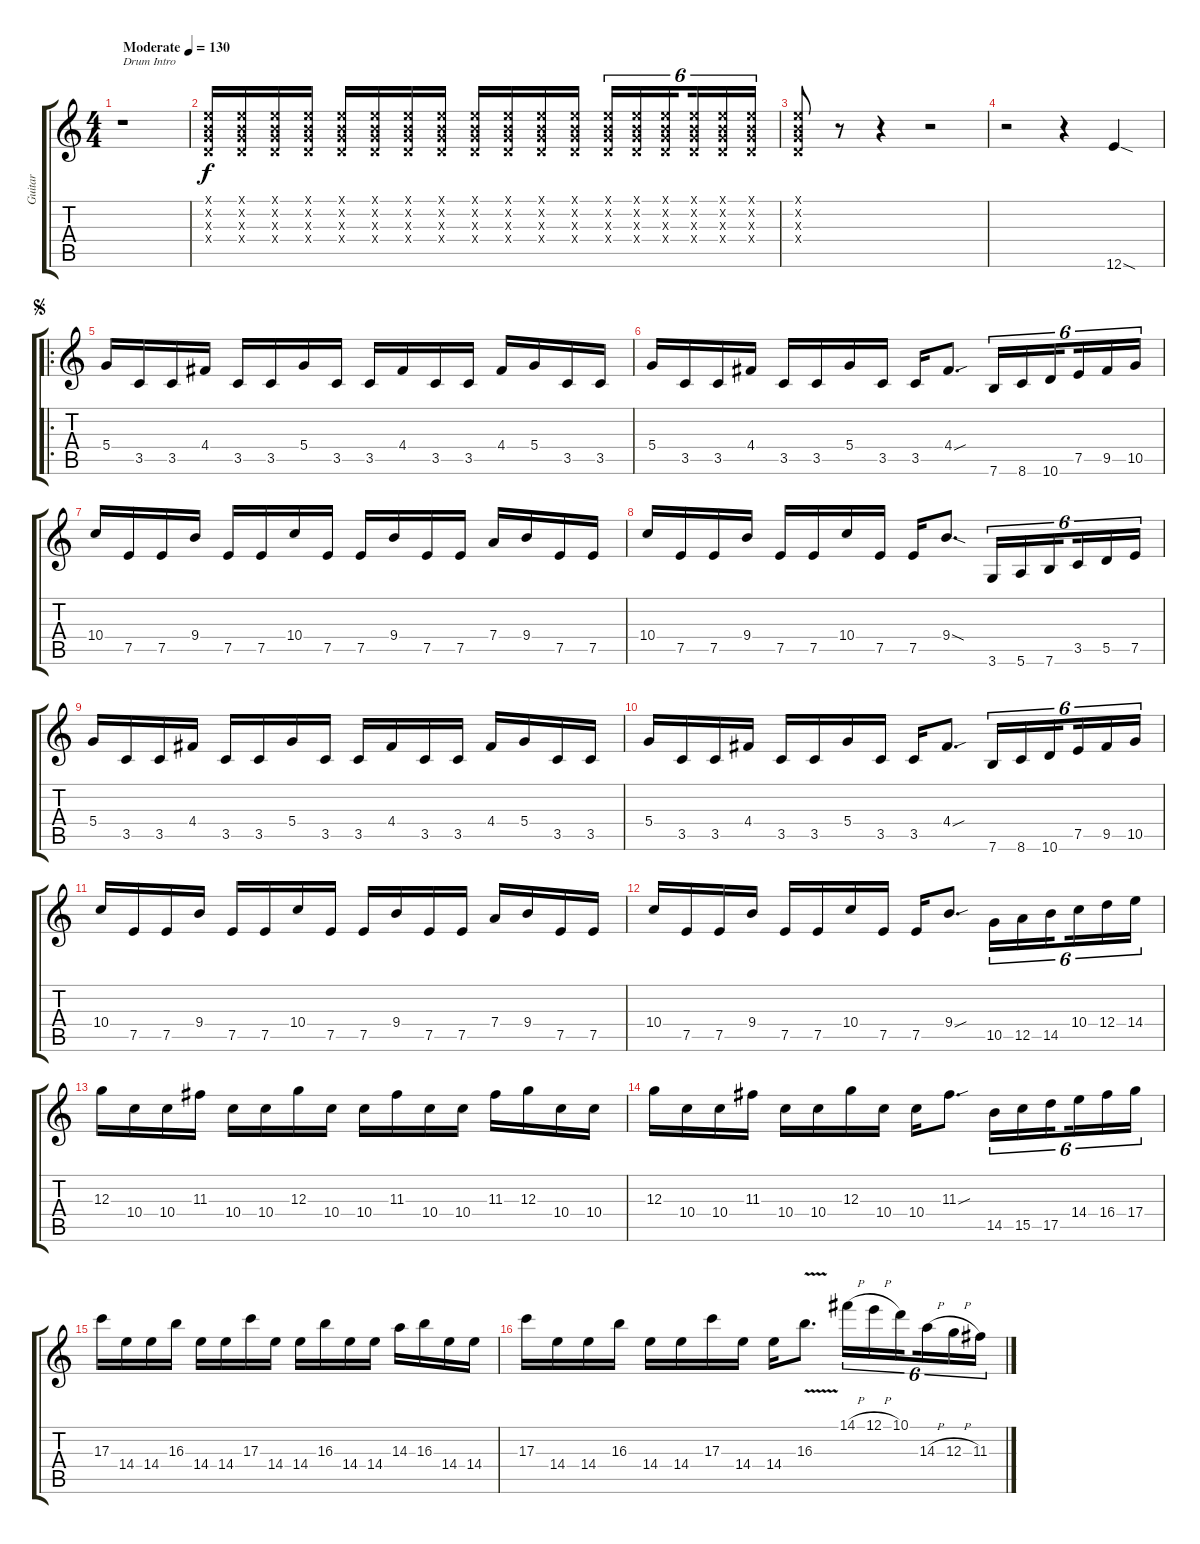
\track ("Guitar" "Guitar") {instrument distortionguitar}
\staff {score tabs}
\tuning (E4 B3 G3 D3 A2 E2) {hide}
\ts (4 4)
\tempo (130 "Moderate")
\clef g2
\ks c
r.1{txt "Drum Intro" dy f instrument distortionguitar} |
(0.1{x} 0.2{x} 0.3{x} 0.4{x}).16 (0.1{x} 0.2{x} 0.3{x} 0.4{x}).16 (0.1{x} 0.2{x} 0.3{x} 0.4{x}).16 (0.1{x} 0.2{x} 0.3{x} 0.4{x}).16 (0.1{x} 0.2{x} 0.3{x} 0.4{x}).16 (0.1{x} 0.2{x} 0.3{x} 0.4{x}).16 (0.1{x} 0.2{x} 0.3{x} 0.4{x}).16 (0.1{x} 0.2{x} 0.3{x} 0.4{x}).16 (0.1{x} 0.2{x} 0.3{x} 0.4{x}).16 (0.1{x} 0.2{x} 0.3{x} 0.4{x}).16 (0.1{x} 0.2{x} 0.3{x} 0.4{x}).16 (0.1{x} 0.2{x} 0.3{x} 0.4{x}).16 (0.1{x} 0.2{x} 0.3{x} 0.4{x}).16{tu (6 4)} (0.1{x} 0.2{x} 0.3{x} 0.4{x}).16{tu (6 4)} (0.1{x} 0.2{x} 0.3{x} 0.4{x}).16{tu (6 4) beam splitsecondary} (0.1{x} 0.2{x} 0.3{x} 0.4{x}).16{tu (6 4)} (0.1{x} 0.2{x} 0.3{x} 0.4{x}).16{tu (6 4)} (0.1{x} 0.2{x} 0.3{x} 0.4{x}).16{tu (6 4)} |
(0.1{x} 0.2{x} 0.3{x} 0.4{x}).8 r.8 r.4 r.2 |
r.2 r.4 12.6{sod}.4 |
\ro
\jump segno
5.4.16 3.5.16 3.5.16 4.4.16 3.5.16 3.5.16 5.4.16 3.5.16 3.5.16 4.4.16 3.5.16 3.5.16 4.4.16 5.4.16 3.5.16 3.5.16 |
5.4.16 3.5.16 3.5.16 4.4.16 3.5.16 3.5.16 5.4.16 3.5.16 3.5.16 4.4{sou}.8{d} 7.6.16{tu (6 4)} 8.6.16{tu (6 4)} 10.6.16{tu (6 4) beam splitsecondary} 7.5.16{tu (6 4)} 9.5.16{tu (6 4)} 10.5.16{tu (6 4)} |
10.4.16 7.5.16 7.5.16 9.4.16 7.5.16 7.5.16 10.4.16 7.5.16 7.5.16 9.4.16 7.5.16 7.5.16 7.4.16 9.4.16 7.5.16 7.5.16 |
10.4.16 7.5.16 7.5.16 9.4.16 7.5.16 7.5.16 10.4.16 7.5.16 7.5.16 9.4{sod}.8{d} 3.6.16{tu (6 4)} 5.6.16{tu (6 4)} 7.6.16{tu (6 4) beam splitsecondary} 3.5.16{tu (6 4)} 5.5.16{tu (6 4)} 7.5.16{tu (6 4)} |
5.4.16 3.5.16 3.5.16 4.4.16 3.5.16 3.5.16 5.4.16 3.5.16 3.5.16 4.4.16 3.5.16 3.5.16 4.4.16 5.4.16 3.5.16 3.5.16 |
5.4.16 3.5.16 3.5.16 4.4.16 3.5.16 3.5.16 5.4.16 3.5.16 3.5.16 4.4{sou}.8{d} 7.6.16{tu (6 4)} 8.6.16{tu (6 4)} 10.6.16{tu (6 4) beam splitsecondary} 7.5.16{tu (6 4)} 9.5.16{tu (6 4)} 10.5.16{tu (6 4)} |
10.4.16 7.5.16 7.5.16 9.4.16 7.5.16 7.5.16 10.4.16 7.5.16 7.5.16 9.4.16 7.5.16 7.5.16 7.4.16 9.4.16 7.5.16 7.5.16 |
10.4.16 7.5.16 7.5.16 9.4.16 7.5.16 7.5.16 10.4.16 7.5.16 7.5.16 9.4{sou}.8{d} 10.5.16{tu (6 4)} 12.5.16{tu (6 4)} 14.5.16{tu (6 4) beam splitsecondary} 10.4.16{tu (6 4)} 12.4.16{tu (6 4)} 14.4.16{tu (6 4)} |
12.3.16 10.4.16 10.4.16 11.3.16 10.4.16 10.4.16 12.3.16 10.4.16 10.4.16 11.3.16 10.4.16 10.4.16 11.3.16 12.3.16 10.4.16 10.4.16 |
12.3.16 10.4.16 10.4.16 11.3.16 10.4.16 10.4.16 12.3.16 10.4.16 10.4.16 11.3{sou}.8{d} 14.5.16{tu (6 4)} 15.5.16{tu (6 4)} 17.5.16{tu (6 4) beam splitsecondary} 14.4.16{tu (6 4)} 16.4.16{tu (6 4)} 17.4.16{tu (6 4)} |
17.3.16 14.4.16 14.4.16 16.3.16 14.4.16 14.4.16 17.3.16 14.4.16 14.4.16 16.3.16 14.4.16 14.4.16 14.3.16 16.3.16 14.4.16 14.4.16 |
17.3.16 14.4.16 14.4.16 16.3.16 14.4.16 14.4.16 17.3.16 14.4.16 14.4.16 16.3{v}.8{d} 14.1{h}.16{tu (6 4)} 12.1{h}.16{tu (6 4)} 10.1.16{tu (6 4) beam splitsecondary} 14.3{h}.16{tu (6 4)} 12.3{h}.16{tu (6 4)} 11.3.16{tu (6 4)}
